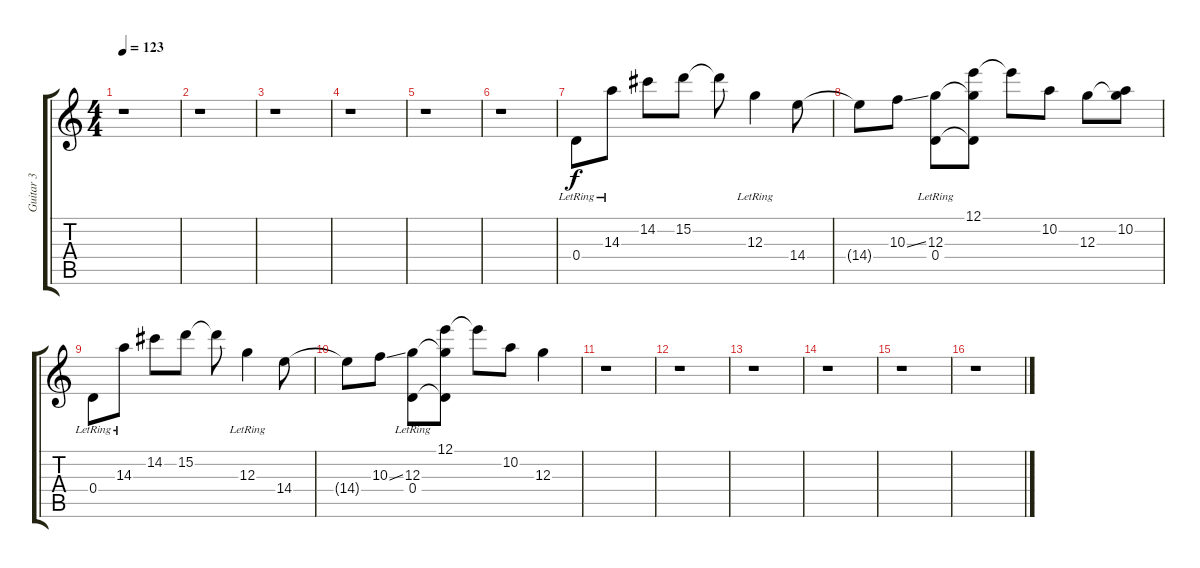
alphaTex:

\track ("Guitar 3" "Guitar 3") {instrument overdrivenguitar}
\staff {score tabs}
\tuning (E4 B3 G3 D3 A2 E2) {hide}
\ts (4 4)
\tempo 123
\clef g2
\ks c
r.1{dy f} |
r.1 |
r.1 |
r.1 |
r.1 |
r.1 |
0.4{lr}.8 14.3{lr}.8 14.2.8 15.2.8 15.2{t}.8 12.3{lr}.4 14.4.8 |
14.4{t}.8 10.3{ss}.8 (12.3 0.4{lr}).8 (12.1 12.3{t} 0.4{t}).8 12.1{t}.8 10.2.8 12.3.8 (10.2 12.3{t}).8 |
0.4{lr}.8 14.3{lr}.8 14.2.8 15.2.8 15.2{t}.8 12.3{lr}.4 14.4.8 |
14.4{t}.8 10.3{ss}.8 (12.3 0.4{lr}).8 (12.1 12.3{t} 0.4{t}).8 12.1{t}.8 10.2.8 12.3.4 |
r.1 |
r.1 |
r.1 |
r.1 |
r.1 |
r.1
